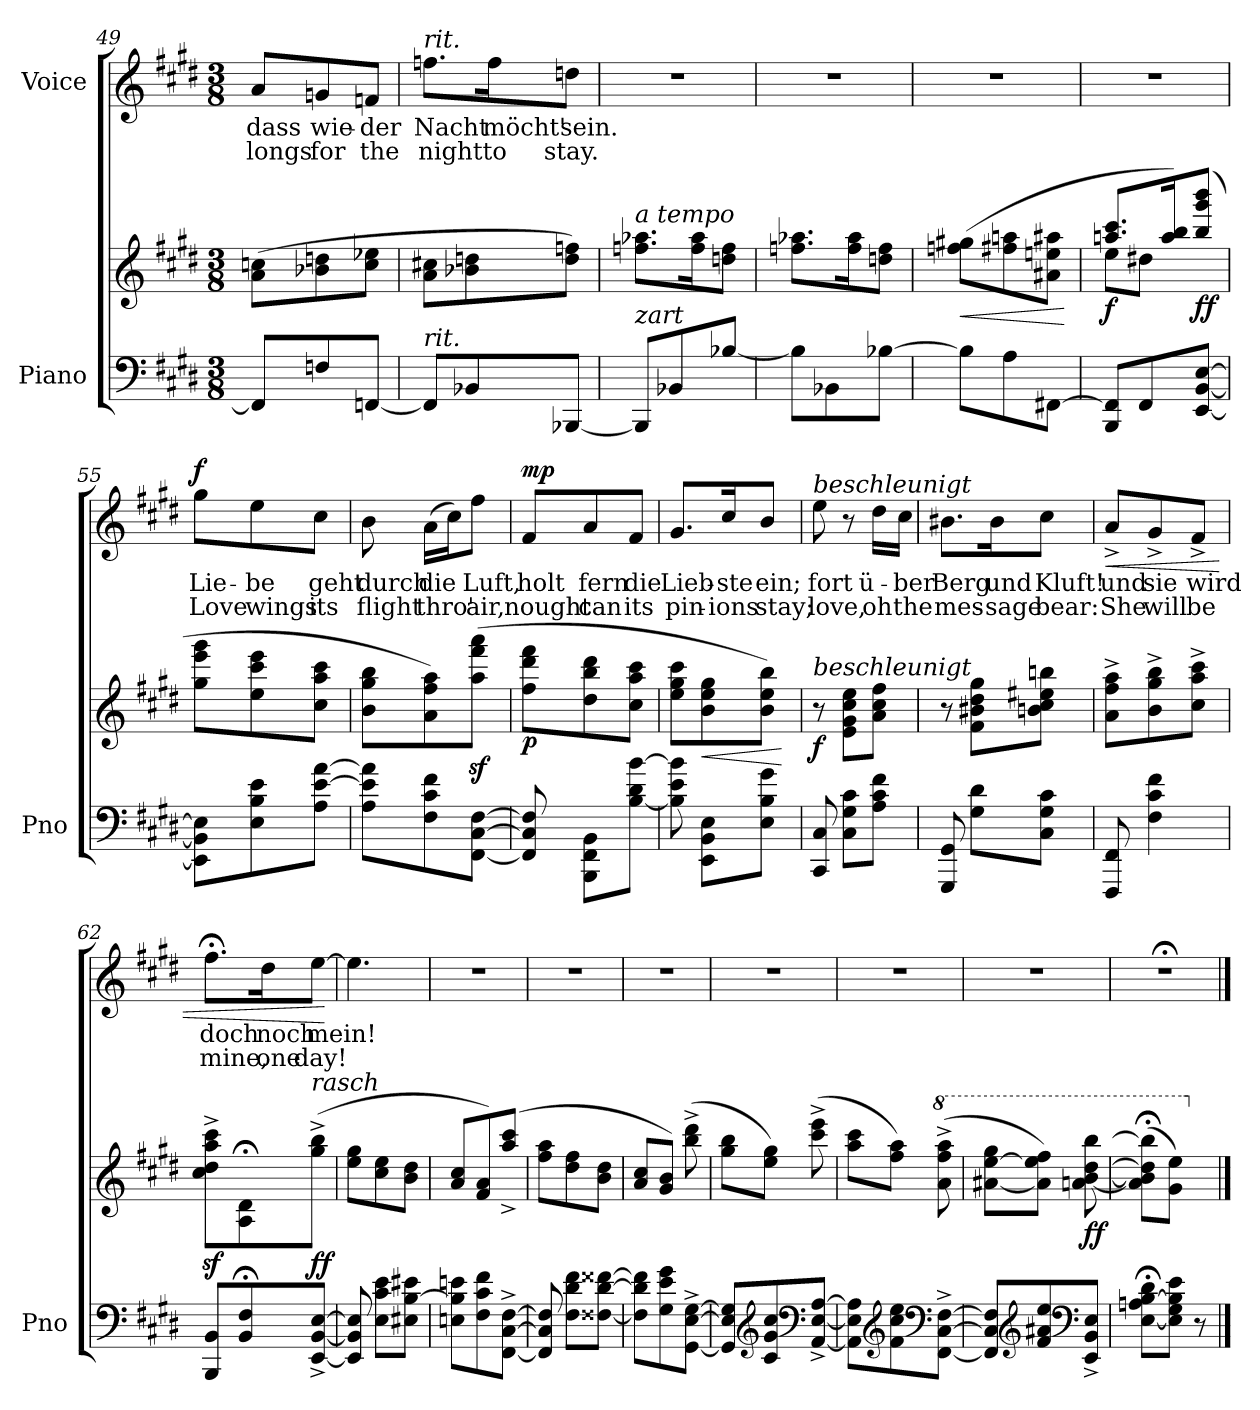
**kern	**kern	**dynam	**kern	**text	**text	**dynam
*part2	*part2	*part2	*part1	*part1	*part1	*part1
*staff3	*staff2	*staff2/3	*staff1	*staff1	*staff1	*staff1
*I"Piano	*	*	*I"Voice	*	*	*
*I'Pno	*	*	*	*	*	*
*clefF4	*clefG2	*	*clefG2	*	*	*
*k[f#c#g#d#]	*k[f#c#g#d#]	*	*k[f#c#g#d#]	*	*	*
*M3/8	*M3/8	*	*M3/8	*	*	*
=49	=49	=49	=49	=49	=49	=49
!	!	!	!	!LO:LY:b	!LO:LY:b	!
8FF/L]	(>8a\ 8ccn\L	.	8a/L	dass	longs	.
!	!	!	!	!LO:LY:b	!LO:LY:b	!
8Fn/	8b-X\ 8ddn\	.	8gn/	wie-	for	.
!	!	!	!	!LO:LY:b	!LO:LY:b	!
[8FFn/J	8cc\ 8ee-X\J	.	8fn/J	-der	the	.
=50	=50	=50	=50	=50	=50	=50
*	*	*	*MM80	*	*	*
!	!	!	!LO:TX:a:i:t=rit.	!	!	!
!LO:TX:a:i:t=rit.	!	!	!	!	!	!
!	!	!	!	!LO:LY:b	!LO:LY:b	!
8FF/L]	8a\ 8cc#X\L	.	8.ffn\L	Nacht	night	.
8BB-X/	8b-X\ 8ddn\	.	.	.	.	.
!	!	!	!	!LO:LY:b	!LO:LY:b	!
.	.	.	16ff\K	möcht'	to	.
*	*	*	*MM60	*	*	*
!	!	!	!	!LO:LY:b	!LO:LY:b	!
[8BBB-X/J	8dd\ 8ffn\J)	.	8ddn\J	sein.	stay.	.
!!LO:PB:g=z
=51	=51	=51	=51	=51	=51	=51
*	*	*	*MM90	*	*	*
!	!LO:TX:a:i:t=a tempo	!	!	!	!	!
!LO:TX:a:i:t=zart	!	!	!	!	!	!
8BBB-/L]	8.ffn\ 8.aa-X\L	.	4.r	.	.	.
8BB-X/	.	.	.	.	.	.
.	16ff\ 16aa-\K	.	.	.	.	.
[8B-X/J	8ddn\ 8ff\J	.	.	.	.	.
=52	=52	=52	=52	=52	=52	=52
8B-\L]	8.ffn\ 8.aa-X\L	.	4.r	.	.	.
8BB-X\	.	.	.	.	.	.
.	16ff\ 16aa-\K	.	.	.	.	.
[8B-X\J	8ddn\ 8ff\J	.	.	.	.	.
=53	=53	=53	=53	=53	=53	=53
!	!	!LO:HP:b	!	!	!	!
8B-\L]	(>8ffn\ 8gg#X\L	<	4.r	.	.	.
8A\	8ff#X\ 8aan\	.	.	.	.	.
[8FF#X\J	8a#X\ 8een\ 8aa#X\J	.	.	.	.	.
.	.	[	.	.	.	.
=54	=54	=54	=54	=54	=54	=54
*	*^	*	*	*	*	*
!	!	!	!LO:DY:b	!	!	!	!
8BBB/ 8FF#/]L	8.aan/ 8.ccc#/L	8ee\L	f	4.r	.	.	.
8FF#/	.	8dd#X\J	.	.	.	.	.
.	16aa/ 16bb/K)	.	.	.	.	.	.
!	!	!	!LO:DY:b	!	!	!	!
[8EE/ [8BB/ [8E/J	(>8bb/ 8ggg#/ 8bbb/J	8ryy	ff	.	.	.	.
=55	=55	=55	=55	=55	=55	=55	=55
!	!	!	!	!	!LO:LY:b	!LO:LY:b	!LO:DY:a
*	*v	*v	*	*	*	*	*
8EE\] 8BB\] 8E\]L	8gg#\ 8eee\ 8ggg#\L	.	8gg#\L	Lie-	Love	f
!	!	!	!	!LO:LY:b	!LO:LY:b	!
8E\ 8B\ 8e\	8ee\ 8ccc#\ 8eee\	.	8ee\	-be	wings	.
!	!	!	!	!LO:LY:b	!LO:LY:b	!
8A\ [8e\ [8a\J	8cc#\ 8aa\ 8ccc#\J	.	8cc#\J	geht	its	.
!!LO:LB:g=z
=56	=56	=56	=56	=56	=56	=56
!	!	!	!	!LO:LY:b	!LO:LY:b	!
8A\ 8e\] 8a\]L	8b\ 8gg#\ 8bb\L	.	8b\	durch	flight	.
!	!	!	!	!LO:LY:b	!LO:LY:b	!
8F#\ 8c#\ 8f#\	8a\ 8ff#\ 8aa\)	.	(>16a\LL	die	thro'	.
.	.	.	16cc#\J)	.	.	.
!	!	!	!	!LO:LY:b	!LO:LY:b	!
[8FF#\ [8C#\ [8F#\J	(>8aa\z< 8fff#\z< 8aaa\z<J	.	8ff#\J	Luft,	air,	.
=57	=57	=57	=57	=57	=57	=57
!	!	!LO:DY:b	!	!LO:LY:b	!LO:LY:b	!LO:DY:a
8FF#/] 8C#/] 8F#/]	8ff#\ 8ddd#\ 8fff#\L	p	8f#/L	holt	nought	mp
!	!	!	!	!LO:LY:b	!LO:LY:b	!
8BBB\ 8FF#\ 8BB\L	8dd#\ 8bb\ 8ddd#\	.	8a/	fern	can	.
!	!	!	!	!LO:LY:b	!LO:LY:b	!
[8B\ 8d#\ [8b\J	8cc#\ 8aa\ 8ccc#\J	.	8f#/J	die	its	.
=58	=58	=58	=58	=58	=58	=58
!	!	!	!	!LO:LY:b	!LO:LY:b	!
8B\] 8e\ 8b\]	8ee\ 8gg#\ 8ccc#\L	.	8.g#/L	Lieb-	pin-	.
!	!	!LO:HP:b	!	!	!	!
8EE\ 8BB\ 8E\L	8b\ 8ee\ 8gg#\	<	.	.	.	.
!	!	!	!	!LO:LY:b	!LO:LY:b	!
.	.	.	16cc#/K	-ste	-ions	.
!	!	!	!	!LO:LY:b	!LO:LY:b	!
8E\ 8B\ 8g#\J	8b\ 8ee\ 8bb\J)	.	8b/J	ein;	stay;	.
.	.	[	.	.	.	.
=59	=59	=59	=59	=59	=59	=59
*	*	*	*MM95	*	*	*
!	!	!	!LO:TX:a:i:t=beschleunigt	!	!	!
!	!LO:TX:a:i:t=beschleunigt	!	!	!	!	!
!	!	!LO:DY:b	!	!LO:LY:b	!LO:LY:b	!
8CC#/ 8C#/	8r	f	8ee\	fort	love,	.
*	*	*	*MM100	*	*	*
8C#\ 8G#\ 8c#\L	8e\ 8g#\ 8cc#\ 8ee\L	.	8r	.	.	.
*	*	*	*MM105	*	*	*
!	!	!	!	!LO:LY:b	!LO:LY:b	!
8A\ 8c#\ 8f#\J	8a\ 8cc#\ 8ff#\J	.	16dd#\LL	ü-	oh	.
!	!	!	!	!LO:LY:b	!LO:LY:b	!
.	.	.	16cc#\JJ	-ber	the	.
=60	=60	=60	=60	=60	=60	=60
*	*	*	*MM110	*	*	*
!	!	!	!	!LO:LY:b	!LO:LY:b	!
8GGG#/ 8GG#/	8r	.	8.b#X\L	Berg	mes-	.
8G#\ 8d#\L	8f#\ 8b#X\ 8dd#\ 8gg#\L	.	.	.	.	.
!	!	!	!	!LO:LY:b	!LO:LY:b	!
.	.	.	16b#\K	und	-sage	.
!	!	!	!	!LO:LY:b	!LO:LY:b	!
8C#\ 8G#\ 8c#\J	8bn\ 8cc#\ 8ee#X\ 8bbn\J	.	8cc#\J	Kluft!	bear:	.
!!LO:LB:g=z
=61	=61	=61	=61	=61	=61	=61
*	*	*	*MM90	*	*	*
!	!	!	!	!LO:LY:b	!LO:LY:b	!LO:HP:b
8FFF#/ 8FF#/	8a\^ 8ff#\^ 8aa\^L	.	8a^/L	und	She	<
*	*	*	*MM80	*	*	*
!	!	!	!	!LO:LY:b	!LO:LY:b	!
4F#\ 4c#\ 4f#\	8b\^ 8gg#\^ 8bb\^	.	8g#^/	sie	will	.
*	*	*	*MM70	*	*	*
!	!	!	!	!LO:LY:b	!LO:LY:b	!
.	8cc#\^ 8aa\^ 8ccc#\^J	.	8f#^/J	wird	be	.
=62	=62	=62	=62	=62	=62	=62
!	!	!	!	!LO:LY:b	!LO:LY:b	!
8BBB/ 8BB/L	8cc#\z<^ 8dd#\z<^ 8aa\z<^ 8ccc#\z<^L	.	8.ff#;<\L	doch	mine,	.
8BB/;< 8F#/;<	8A\;< 8d#\;<	.	.	.	.	.
!	!	!	!	!LO:LY:b	!LO:LY:b	!
.	.	.	16dd#\K	noch	one	.
*	*	*	*MM100	*	*	*
!	!LO:TX:a:i:t=rasch	!	!	!	!	!
!	!	!LO:DY:b	!	!LO:LY:b	!LO:LY:b	!
[8EE/^ [8BB/^ [8E/^J	(>8gg#\^ 8bb\^J	ff	[8ee\J	mein!	day!	.
.	.	.	.	.	.	[
=63	=63	=63	=63	=63	=63	=63
8EE/] 8BB/] 8E/]	8ee\ 8gg#\L	.	4.ee\]	.	.	.
8E\ 8c#\ 8e\L	8cc#\ 8ee\	.	.	.	.	.
8E#X\ [8B\ 8e#X\J	8b\ 8dd#\J	.	.	.	.	.
=64	=64	=64	=64	=64	=64	=64
8En\ 8B\] 8en\L	8a/ 8cc#/L	.	4.r	.	.	.
8F#\ 8c#\ 8f#\	8f#/ 8a/)	.	.	.	.	.
[8FF#\^ [8C#\^ [8F#\^J	(>8aa/^ 8ccc#/^J	.	.	.	.	.
=65	=65	=65	=65	=65	=65	=65
8FF#/] 8C#/] 8F#/]	8ff#\ 8aa\L	.	4.r	.	.	.
8F#\ 8d#\ 8f#\L	8dd#\ 8ff#\	.	.	.	.	.
[8F##X\ [8d#\ [8f##X\J	8b\ 8dd#\J	.	.	.	.	.
!!LO:PB:g=z
=66	=66	=66	=66	=66	=66	=66
8F##\] 8d#\] 8f##\]L	8a/ 8cc#/L	.	4.r	.	.	.
8G#\ 8e\ 8g#\	8g#/ 8b/J)	.	.	.	.	.
[8GG#\^ [8E\^ [8G#\^J	(>8bb\^ 8ddd#\^	.	.	.	.	.
=67	=67	=67	=67	=67	=67	=67
8GG#/] 8E/] 8G#/]L	8gg#\ 8bb\L	.	4.r	.	.	.
*clefG2	*	*	*	*	*	*
8c#/ 8g#/ 8cc#/	8ee\ 8gg#\J)	.	.	.	.	.
*clefF4	*	*	*	*	*	*
[8AA/^ [8E/^ [8A/^J	(>8ccc#\^ 8eee\^	.	.	.	.	.
=68	=68	=68	=68	=68	=68	=68
8AA\] 8E\] 8A\]L	8aa\ 8ccc#\L	.	4.r	.	.	.
*clefG2	*	*	*	*	*	*
8f#\ 8cc#\ 8ee\	8ff#\ 8aa\J)	.	.	.	.	.
*clefF4	*	*	*	*	*	*
*	*8va	*	*	*	*	*
[8FF#\^ [8C#\^ [8F#\^J	(>8aa\^ 8fff#\^ 8aaa\^	.	.	.	.	.
=69	=69	=69	=69	=69	=69	=69
8FF#/] 8C#/] 8F#/]L	[8aa#X\ [8eee\ 8ggg#\L	.	4.r	.	.	.
*clefG2	*	*	*	*	*	*
8f#/ 8a#X/ 8ee/	8aa#\] 8eee\] 8fff#\J)	.	.	.	.	.
*clefF4	*	*	*	*	*	*
!	!	!LO:DY:b	!	!	!	!
8EE/^ 8BB/^ 8E/^J	[8aan\ [8bb\ [8ddd#\ [8bbb\	ff	.	.	.	.
=70	=70	=70	=70	=70	=70	=70
[8E\;< 8An\;< [8B\;< 8d#\;<L	(>8aan\];< 8bb\];< 8ddd#\];< 8bbb\];<L	.	4.r;<	.	.	.
8E\] 8G#\ 8B\] 8e\J	8gg#\ 8eee\J)	.	.	.	.	.
*	*X8va	*	*	*	*	*
8r	8ryy	.	.	.	.	.
==	==	==	==	==	==	==
*-	*-	*-	*-	*-	*-	*-
